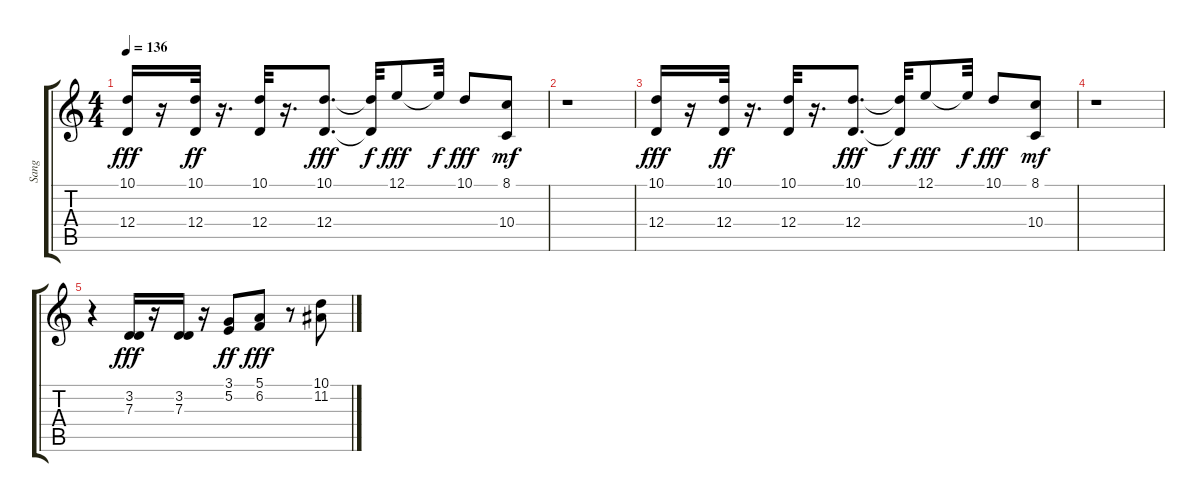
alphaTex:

\track ("Sang" "Sang") {instrument voiceoohs}
\staff {score tabs}
\tuning (E4 B3 G3 D3 A2 E2) {hide}
\ts (4 4)
\tempo 136
\clef g2
\ks c
(10.1 12.4).16{dy fff volume 14} r.16 (10.1 12.4).32{dy ff} r.16{d} (10.1 12.4).32{volume 14} r.16{d} (10.1 12.4).8{d dy fff volume 13} (10.1{t} 12.4{t}).32{dy f} 12.1.8{dy fff} 12.1{t}.32{dy f} 10.1.8{dy fff volume 13} (8.1 10.4).8{dy mf volume 12} |
r.1 |
(10.1 12.4).16{dy fff volume 8} r.16 (10.1 12.4).32{dy ff volume 8} r.16{d} (10.1 12.4).32 r.16{d} (10.1 12.4).8{d dy fff volume 7} (10.1{t} 12.4{t}).32{dy f} 12.1.8{dy fff volume 6} 12.1{t}.32{dy f} 10.1.8{dy fff volume 6} (8.1 10.4).8{dy mf volume 5} |
r.1 |
r.4 (3.2 7.3).16{dy fff volume 1} r.16 (3.2 7.3).16{volume 1} r.16 (3.1 5.2).8{dy ff volume 0} (5.1 6.2).8{dy fff} r.8 (10.1 11.2).8
